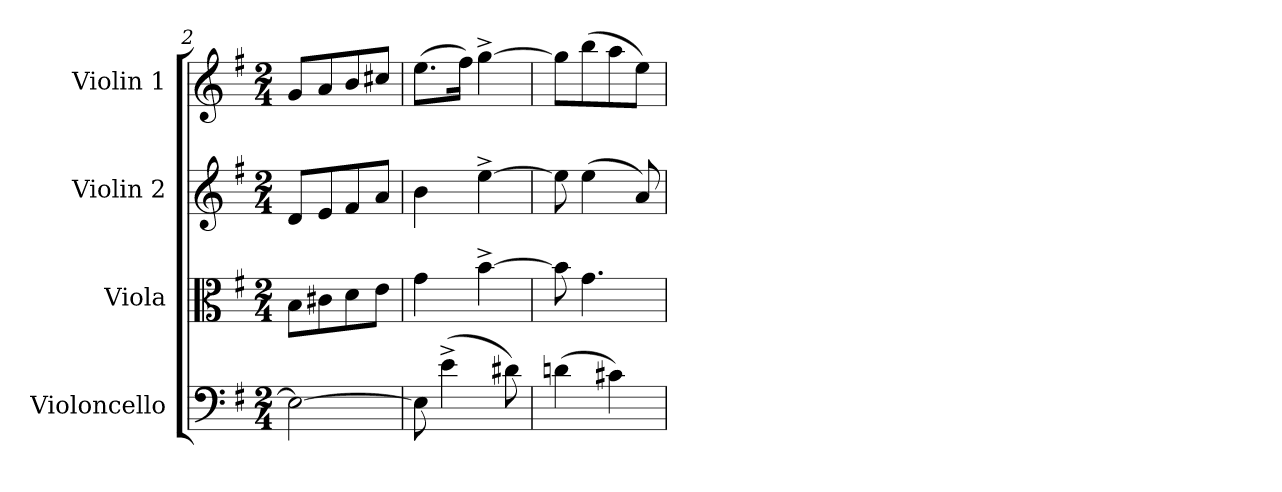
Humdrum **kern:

**kern	**kern	**kern	**kern
*part4	*part3	*part2	*part1
*staff4	*staff3	*staff2	*staff1
*I"Violoncello	*I"Viola	*I"Violin 2	*I"Violin 1
*I'Vc	*I'Vla	*I'Vln	*I'Vln
*clefF4	*clefC3	*clefG2	*clefG2
*k[f#]	*k[f#]	*k[f#]	*k[f#]
*M2/4	*M2/4	*M2/4	*M2/4
=2	=2	=2	=2
2E\_	8B\L	8d/L	8g/L
.	8c#X\	8e/	8a/
.	8d\	8f#/	8b/
.	8e\J	8a/J	8cc#X/J
=3	=3	=3	=3
8E\]	4g\	4b\	(8.ee\L
(4e^\	.	.	.
.	.	.	16ff#\Jk)
.	[4b^\	[4ee^\	[4gg^\
8d#X\)	.	.	.
=4	=4	=4	=4
(4dn\	8b\]	8ee\]	8gg\L]
.	4.g\	(4ee\	(8bb\
4c#X\)	.	.	8aa\
.	.	8a/)	8ee\J)
=	=	=	=
*-	*-	*-	*-
